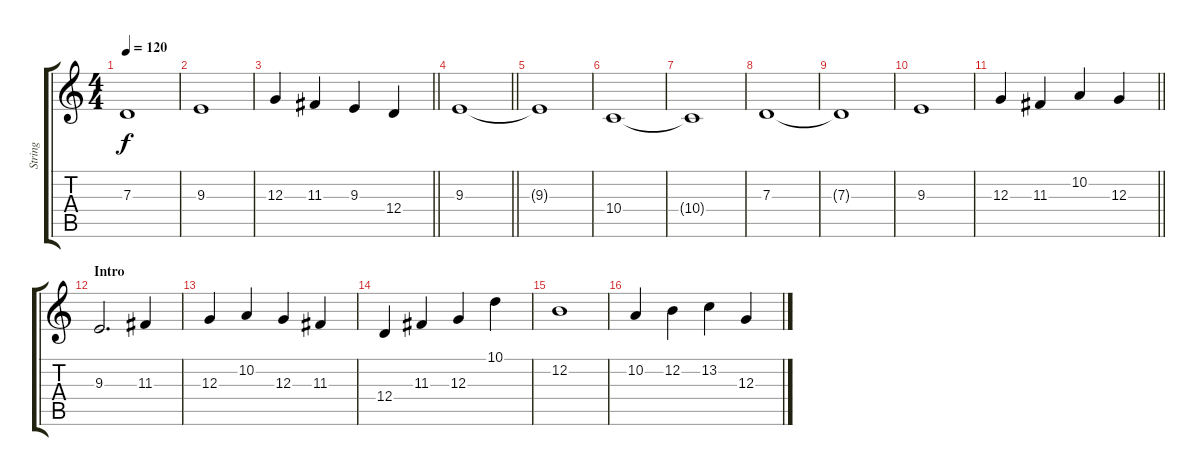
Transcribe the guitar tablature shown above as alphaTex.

\track ("String" "String") {instrument stringensemble1}
\staff {score tabs}
\tuning (E4 B3 G3 D3 A2 E2) {hide}
\ts (4 4)
\tempo 120
\clef g2
\ks c
7.3{t}.1{dy f} |
9.3.1 |
\barLineRight lightlight
12.3.4 11.3.4 9.3.4 12.4.4 |
\section ("" "")
\barLineRight lightlight
9.3.1 |
9.3{t}.1 |
10.4.1 |
10.4{t}.1 |
7.3.1 |
7.3{t}.1 |
9.3.1 |
\barLineRight lightlight
12.3.4 11.3.4 10.2.4 12.3.4 |
\section ("" "Intro")
9.3.2{d} 11.3.4 |
12.3.4 10.2.4 12.3.4 11.3.4 |
12.4.4 11.3.4 12.3.4 10.1.4 |
12.2.1 |
10.2.4 12.2.4 13.2.4 12.3.4
